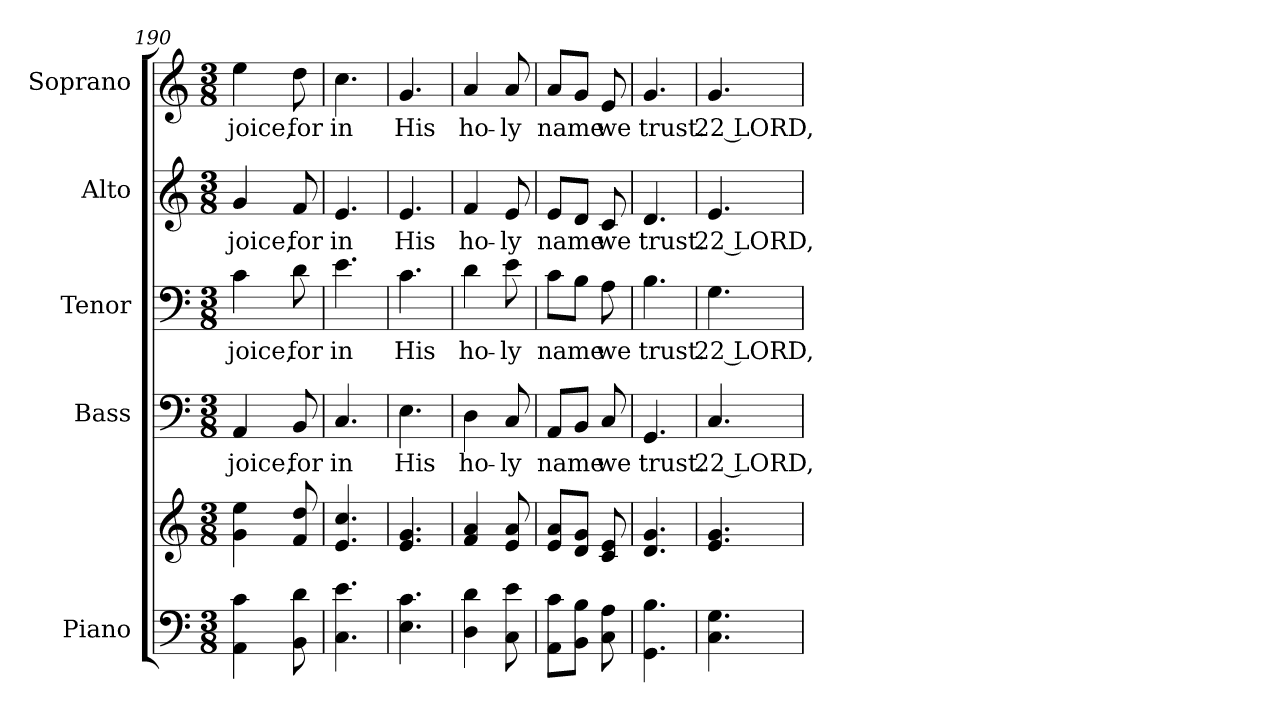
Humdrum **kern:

**kern	**kern	**kern	**text	**kern	**text	**kern	**text	**kern	**text
*part5	*part5	*part4	*part4	*part3	*part3	*part2	*part2	*part1	*part1
*staff6	*staff5	*staff4	*staff4	*staff3	*staff3	*staff2	*staff2	*staff1	*staff1
*I"Piano	*	*I"Bass	*	*I"Tenor	*	*I"Alto	*	*I"Soprano	*
*I'Pno.	*	*I'B.	*	*I'T.	*	*I'A.	*	*I'S.	*
!!LO:LB:g=z
*clefF4	*clefG2	*clefF4	*	*clefF4	*	*clefG2	*	*clefG2	*
*k[]	*k[]	*k[]	*	*k[]	*	*k[]	*	*k[]	*
*C:	*C:	*C:	*	*C:	*	*C:	*	*C:	*
*M3/8	*M3/8	*M3/8	*	*M3/8	*	*M3/8	*	*M3/8	*
=190	=190	=190	=190	=190	=190	=190	=190	=190	=190
!	!	!	!LO:LY:b:color=#000000	!	!	!	!	!	!
!	!	!	!	!	!LO:LY:b:color=#000000	!	!	!	!
!	!	!	!	!	!	!	!LO:LY:b:color=#000000	!	!
!	!	!	!	!	!	!	!	!	!LO:LY:b:color=#000000
4AAi\ 4ci	4gi\ 4eei	4AAi/	-joice,	4ci\	-joice,	4gi/	-joice,	4eei\	-joice,
!	!	!	!LO:LY:b:color=#000000	!	!	!	!	!	!
!	!	!	!	!	!LO:LY:b:color=#000000	!	!	!	!
!	!	!	!	!	!	!	!LO:LY:b:color=#000000	!	!
!	!	!	!	!	!	!	!	!	!LO:LY:b:color=#000000
8BBi\ 8di	8fi/ 8ddi	8BBi/	for	8di\	for	8fi/	for	8ddi\	for
=191	=191	=191	=191	=191	=191	=191	=191	=191	=191
!	!	!	!LO:LY:b:color=#000000	!	!	!	!	!	!
!	!	!	!	!	!LO:LY:b:color=#000000	!	!	!	!
!	!	!	!	!	!	!	!LO:LY:b:color=#000000	!	!
!	!	!	!	!	!	!	!	!	!LO:LY:b:color=#000000
4.Ci\ 4.ei	4.ei/ 4.cci	4.Ci/	in	4.ei\	in	4.ei/	in	4.cci\	in
=192	=192	=192	=192	=192	=192	=192	=192	=192	=192
!	!	!	!LO:LY:b:color=#000000	!	!	!	!	!	!
!	!	!	!	!	!LO:LY:b:color=#000000	!	!	!	!
!	!	!	!	!	!	!	!LO:LY:b:color=#000000	!	!
!	!	!	!	!	!	!	!	!	!LO:LY:b:color=#000000
4.Ei\ 4.ci	4.ei/ 4.gi	4.Ei\	His	4.ci\	His	4.ei/	His	4.gi/	His
=193	=193	=193	=193	=193	=193	=193	=193	=193	=193
!	!	!	!LO:LY:b:color=#000000	!	!	!	!	!	!
!	!	!	!	!	!LO:LY:b:color=#000000	!	!	!	!
!	!	!	!	!	!	!	!LO:LY:b:color=#000000	!	!
!	!	!	!	!	!	!	!	!	!LO:LY:b:color=#000000
4Di\ 4di	4fi/ 4ai	4Di\	ho-	4di\	ho-	4fi/	ho-	4ai/	ho-
!	!	!	!LO:LY:b:color=#000000	!	!	!	!	!	!
!	!	!	!	!	!LO:LY:b:color=#000000	!	!	!	!
!	!	!	!	!	!	!	!LO:LY:b:color=#000000	!	!
!	!	!	!	!	!	!	!	!	!LO:LY:b:color=#000000
8Ci\ 8ei	8ei/ 8ai	8Ci/	-ly	8ei\	-ly	8ei/	-ly	8ai/	-ly
=194	=194	=194	=194	=194	=194	=194	=194	=194	=194
!	!	!	!LO:LY:b:color=#000000	!	!	!	!	!	!
!	!	!	!	!	!LO:LY:b:color=#000000	!	!	!	!
!	!	!	!	!	!	!	!LO:LY:b:color=#000000	!	!
!	!	!	!	!	!	!	!	!	!LO:LY:b:color=#000000
8AAi\ 8ciL	8ei/ 8aiL	8AAi/L	name	8ci\L	name	8ei/L	name	8ai/L	name
8BBi\ 8BiJ	8di/ 8giJ	8BBi/J	.	8Bi\J	.	8di/J	.	8gi/J	.
!	!	!	!LO:LY:b:color=#000000	!	!	!	!	!	!
!	!	!	!	!	!LO:LY:b:color=#000000	!	!	!	!
!	!	!	!	!	!	!	!LO:LY:b:color=#000000	!	!
!	!	!	!	!	!	!	!	!	!LO:LY:b:color=#000000
8Ci\ 8Ai	8ci/ 8ei	8Ci/	we	8Ai\	we	8ci/	we	8ei/	we
=195	=195	=195	=195	=195	=195	=195	=195	=195	=195
!	!	!	!LO:LY:b:color=#000000	!	!	!	!	!	!
!	!	!	!	!	!LO:LY:b:color=#000000	!	!	!	!
!	!	!	!	!	!	!	!LO:LY:b:color=#000000	!	!
!	!	!	!	!	!	!	!	!	!LO:LY:b:color=#000000
4.GGi\ 4.Bi	4.di/ 4.gi	4.GGi/	trust.	4.Bi\	trust.	4.di/	trust.	4.gi/	trust.
=196	=196	=196	=196	=196	=196	=196	=196	=196	=196
!	!	!	!LO:LY:b:color=#000000	!	!	!	!	!	!
!	!	!	!	!	!LO:LY:b:color=#000000	!	!	!	!
!	!	!	!	!	!	!	!LO:LY:b:color=#000000	!	!
!	!	!	!	!	!	!	!	!	!LO:LY:b:color=#000000
4.Ci\ 4.Gi	4.ei/ 4.gi	4.Ci/	22 LORD,	4.Gi\	22 LORD,	4.ei/	22 LORD,	4.gi/	22 LORD,
=	=	=	=	=	=	=	=	=	=
*-	*-	*-	*-	*-	*-	*-	*-	*-	*-
